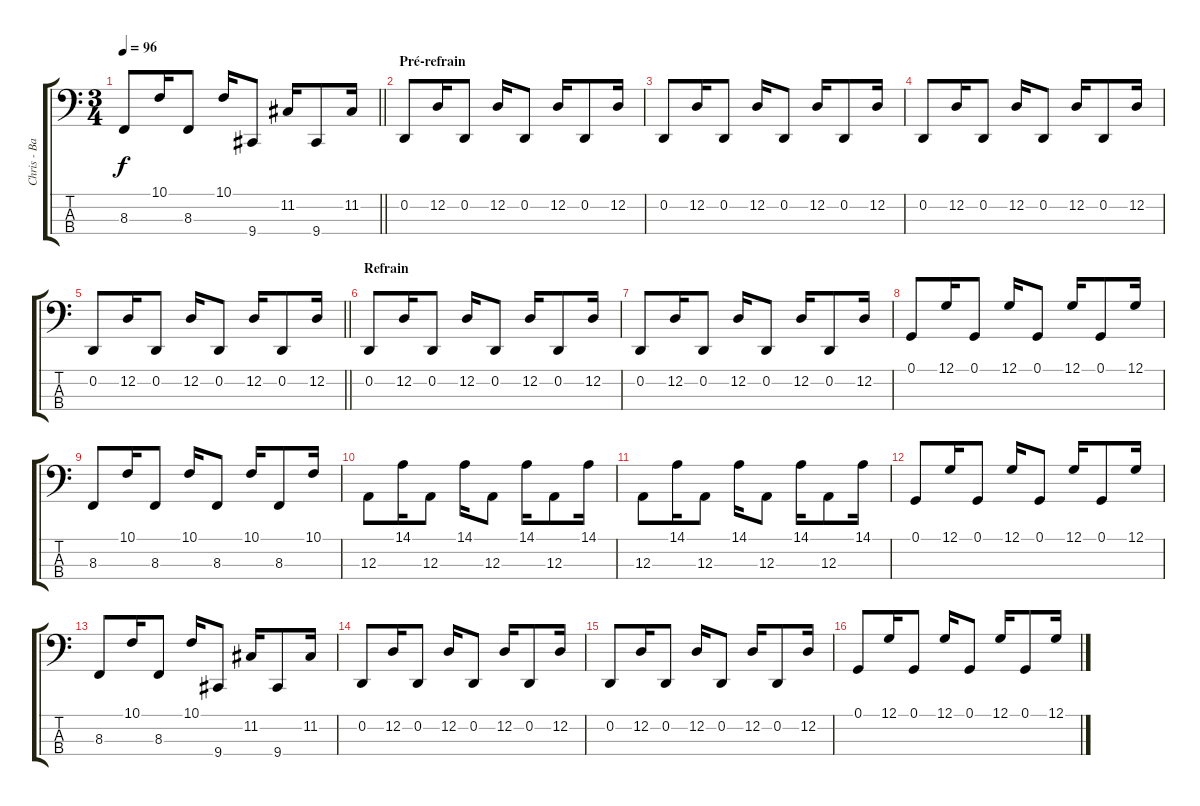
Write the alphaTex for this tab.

\track ("Chris - Bass" "Chris - Ba") {instrument lead2sawtooth}
\staff {score tabs}
\tuning (G2 D2 A1 E1) {hide}
\ts (3 4)
\tempo 96
\clef f4
\barLineRight lightlight
\ks c
8.3.8{dy f} 10.1.16 8.3.8 10.1.16 9.4.8 11.2.16 9.4.8 11.2.16 |
\section ("" "Pré-refrain")
0.2.8 12.2.16 0.2.8 12.2.16 0.2.8 12.2.16 0.2.8 12.2.16 |
0.2.8 12.2.16 0.2.8 12.2.16 0.2.8 12.2.16 0.2.8 12.2.16 |
0.2.8 12.2.16 0.2.8 12.2.16 0.2.8 12.2.16 0.2.8 12.2.16 |
\barLineRight lightlight
0.2.8 12.2.16 0.2.8 12.2.16 0.2.8 12.2.16 0.2.8 12.2.16 |
\section ("" "Refrain")
0.2.8 12.2.16 0.2.8 12.2.16 0.2.8 12.2.16 0.2.8 12.2.16 |
0.2.8 12.2.16 0.2.8 12.2.16 0.2.8 12.2.16 0.2.8 12.2.16 |
0.1.8 12.1.16 0.1.8 12.1.16 0.1.8 12.1.16 0.1.8 12.1.16 |
8.3.8 10.1.16 8.3.8 10.1.16 8.3.8 10.1.16 8.3.8 10.1.16 |
12.3.8 14.1.16 12.3.8 14.1.16 12.3.8 14.1.16 12.3.8 14.1.16 |
12.3.8 14.1.16 12.3.8 14.1.16 12.3.8 14.1.16 12.3.8 14.1.16 |
0.1.8 12.1.16 0.1.8 12.1.16 0.1.8 12.1.16 0.1.8 12.1.16 |
8.3.8 10.1.16 8.3.8 10.1.16 9.4.8 11.2.16 9.4.8 11.2.16 |
0.2.8 12.2.16 0.2.8 12.2.16 0.2.8 12.2.16 0.2.8 12.2.16 |
0.2.8 12.2.16 0.2.8 12.2.16 0.2.8 12.2.16 0.2.8 12.2.16 |
0.1.8 12.1.16 0.1.8 12.1.16 0.1.8 12.1.16 0.1.8 12.1.16
